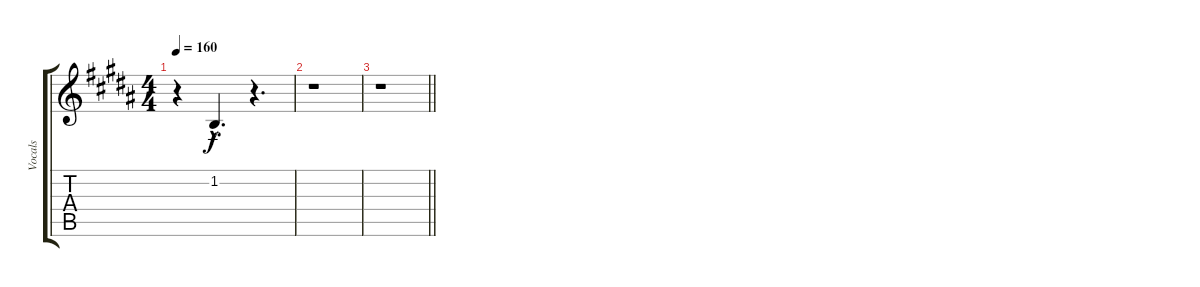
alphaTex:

\track ("Vocals" "Vocals") {instrument oboe}
\staff {score tabs}
\tuning (Eb4 Bb3 Gb3 Db3 Ab2 Eb2) {hide}
\ts (4 4)
\tempo 160
\clef g2
\ks g#minor
r.4{dy f} 1.2{hac}.4{d} r.4{d} |
r.1 |
\barLineRight lightlight
r.1
